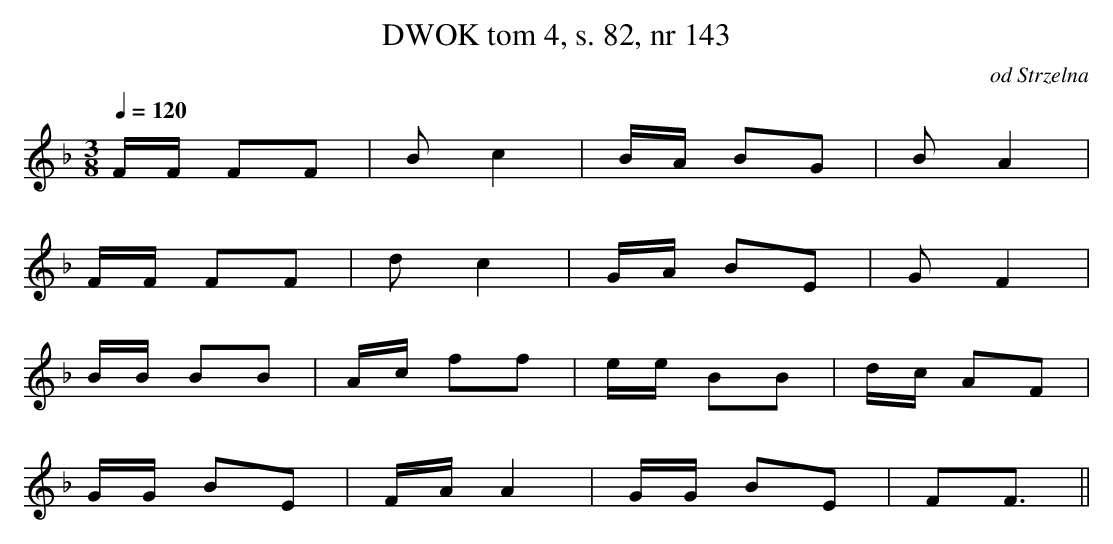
X:1
T: DWOK tom 4, s. 82, nr 143
L:1/16
O:od Strzelna
M:3/8
K:F
Q:1/4=120
FF F2F2|B2c4|BA B2G2|B2 A4|
FF F2F2|d2c4|GA B2E2|G2F4|
BB B2B2|Ac f2f2|ee B2B2|dc A2F2|
GG B2E2|FA A4|GG B2E2| F2F3||
